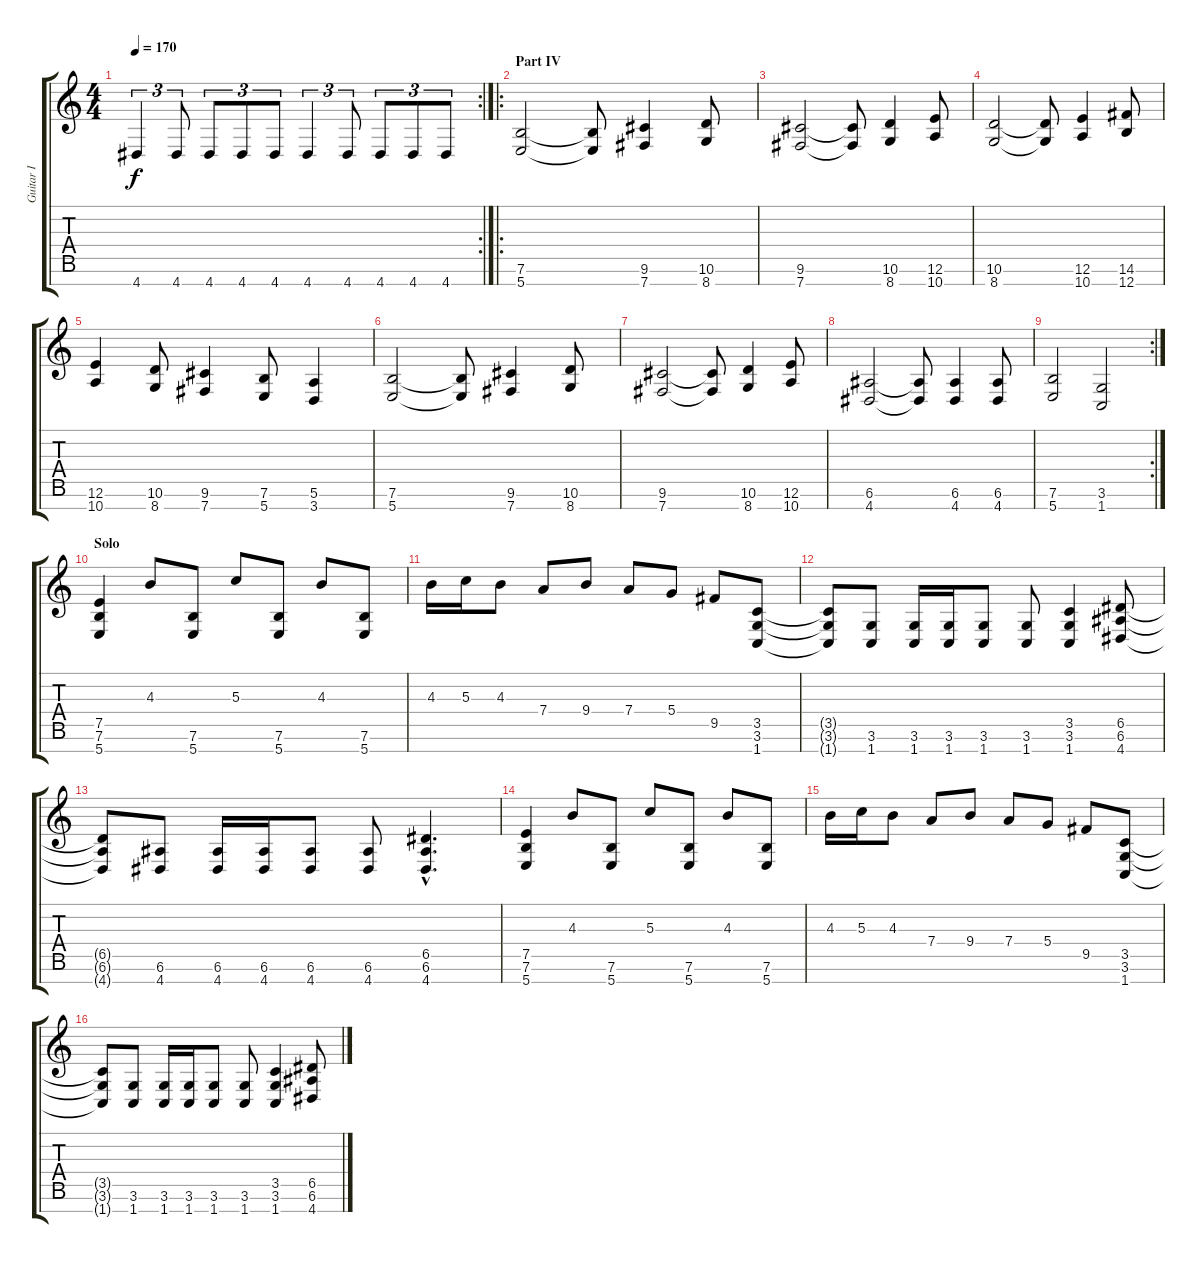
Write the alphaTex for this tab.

\track ("Guitar I" "Guitar I") {instrument distortionguitar}
\staff {score tabs}
\tuning (E4 B3 G3 D3 A2 E2 B1) {hide}
\rc 2
\ts (4 4)
\tempo 170
\clef g2
\ks c
4.7.4{tu (3 2) dy f} 4.7.8{tu (3 2)} 4.7.8{tu (3 2)} 4.7.8{tu (3 2)} 4.7.8{tu (3 2)} 4.7.4{tu (3 2)} 4.7.8{tu (3 2)} 4.7.8{tu (3 2)} 4.7.8{tu (3 2)} 4.7.8{tu (3 2)} |
\ro
\section ("" "Part IV")
(7.6 5.7).2 (7.6{t} 5.7{t}).8 (9.6 7.7).4 (10.6 8.7).8 |
(9.6 7.7).2 (9.6{t} 7.7{t}).8 (10.6 8.7).4 (12.6 10.7).8 |
(10.6 8.7).2 (10.6{t} 8.7{t}).8 (12.6 10.7).4 (14.6 12.7).8 |
(12.6 10.7).4 (10.6 8.7).8 (9.6 7.7).4 (7.6 5.7).8 (5.6 3.7).4 |
(7.6 5.7).2 (7.6{t} 5.7{t}).8 (9.6 7.7).4 (10.6 8.7).8 |
(9.6 7.7).2 (9.6{t} 7.7{t}).8 (10.6 8.7).4 (12.6 10.7).8 |
(6.6 4.7).2 (6.6{t} 4.7{t}).8 (6.6 4.7).4 (6.6 4.7).8 |
\rc 2
(7.6 5.7).2 (3.6 1.7).2 |
\section ("" "Solo")
(7.5 7.6 5.7).4{volume 12} 4.3.8 (7.6 5.7).8 5.3.8 (7.6 5.7).8 4.3.8 (7.6 5.7).8 |
4.3.16 5.3.16 4.3.8 7.4.8 9.4.8 7.4.8 5.4.8 9.5.8 (3.5 3.6 1.7).8 |
(3.5{t} 3.6{t} 1.7{t}).8 (3.6 1.7).8 (3.6 1.7).16 (3.6 1.7).16 (3.6 1.7).8 (3.6 1.7).8 (3.5 3.6 1.7).4 (6.5 6.6 4.7).8 |
(6.5{t} 6.6{t} 4.7{t}).8 (6.6 4.7).8 (6.6 4.7).16 (6.6 4.7).16 (6.6 4.7).8 (6.6 4.7).8 (6.5{hac} 6.6{hac} 4.7{hac}).4{d} |
(7.5 7.6 5.7).4 4.3.8 (7.6 5.7).8 5.3.8 (7.6 5.7).8 4.3.8 (7.6 5.7).8 |
4.3.16 5.3.16 4.3.8 7.4.8 9.4.8 7.4.8 5.4.8 9.5.8 (3.5 3.6 1.7).8 |
(3.5{t} 3.6{t} 1.7{t}).8 (3.6 1.7).8 (3.6 1.7).16 (3.6 1.7).16 (3.6 1.7).8 (3.6 1.7).8 (3.5 3.6 1.7).4 (6.5 6.6 4.7).8
